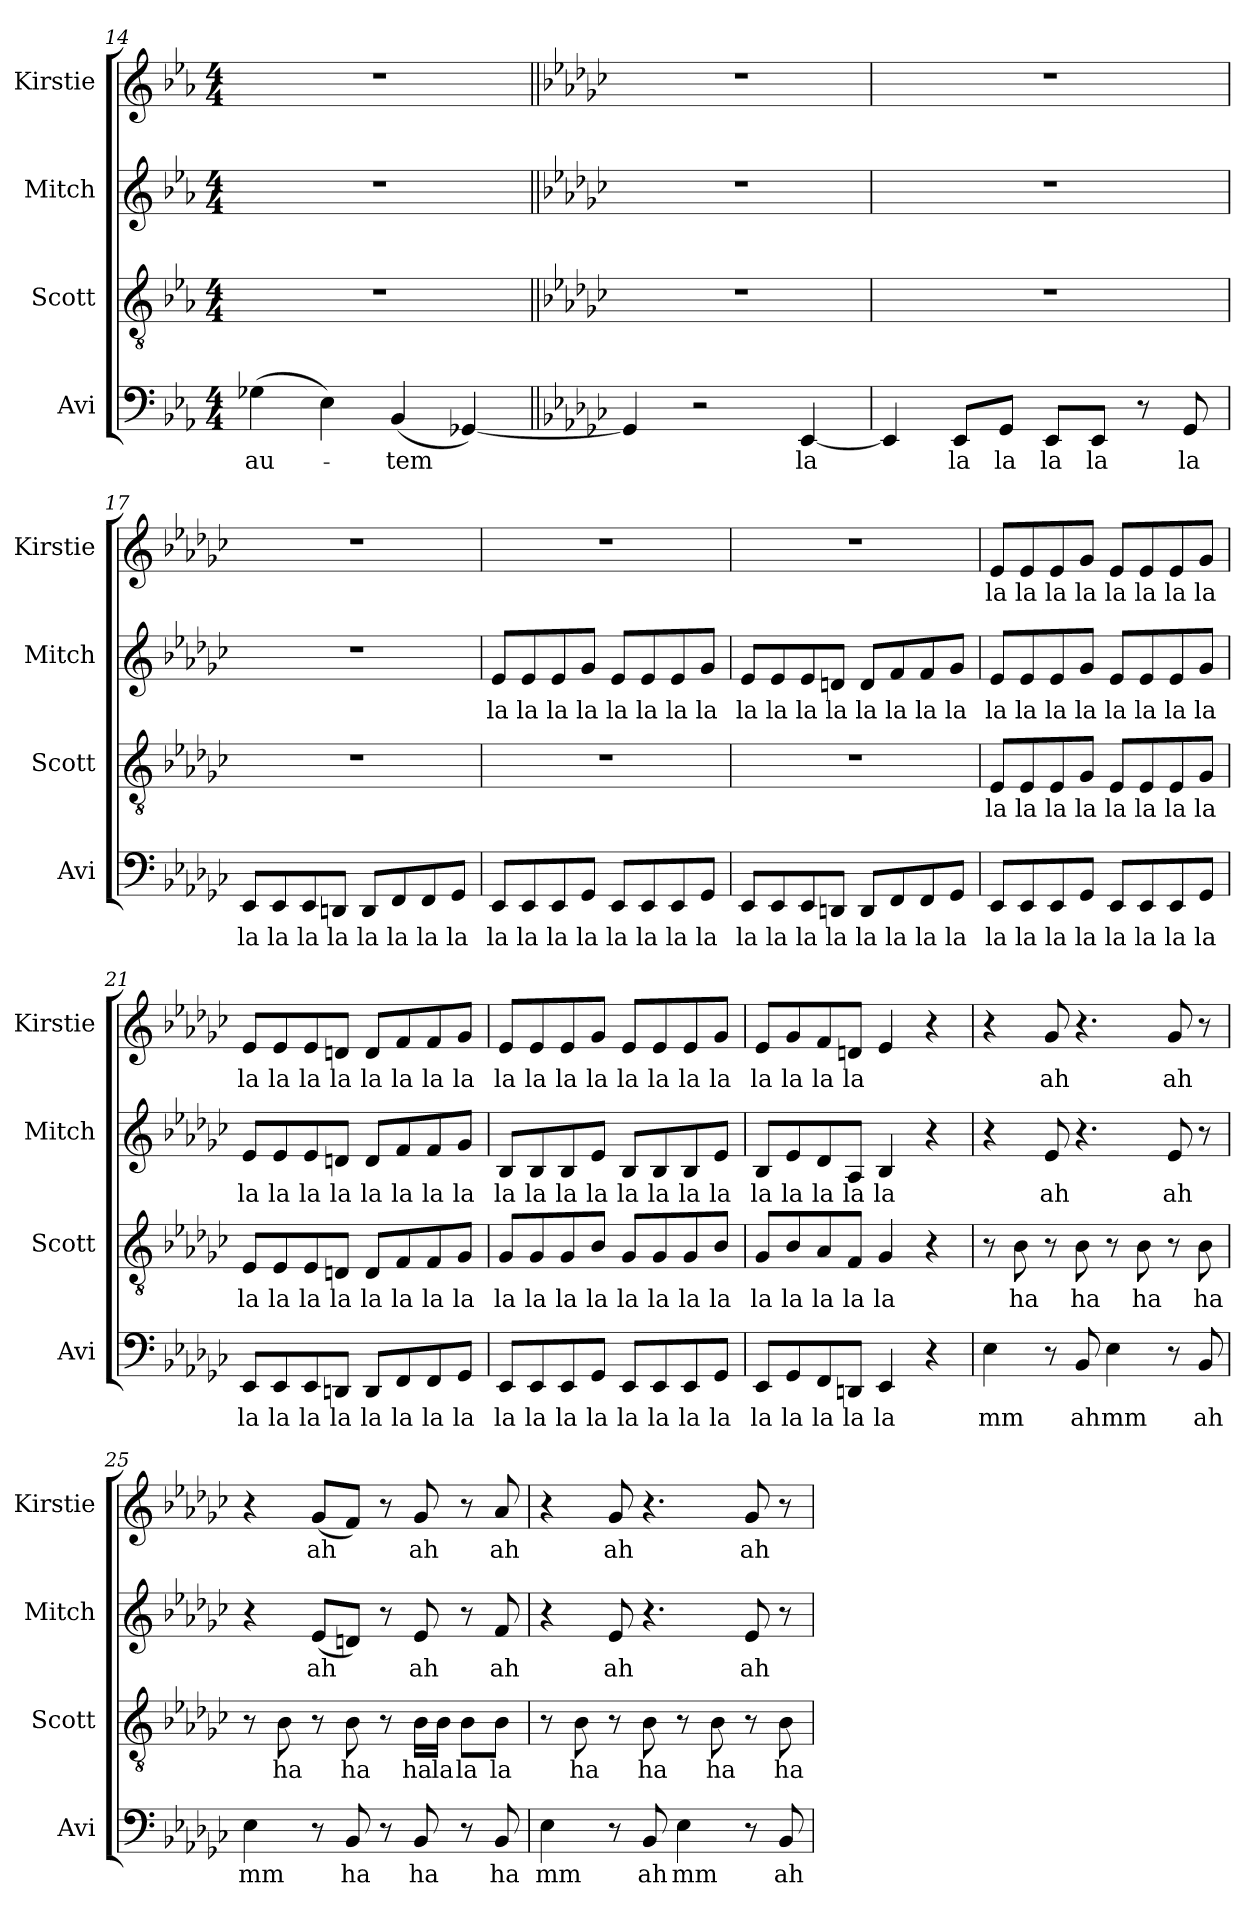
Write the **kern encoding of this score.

**kern	**text	**kern	**text	**kern	**text	**kern	**text
*part4	*part4	*part3	*part3	*part2	*part2	*part1	*part1
*staff4	*staff4	*staff3	*staff3	*staff2	*staff2	*staff1	*staff1
*I"Avi	*	*I"Scott	*	*I"Mitch	*	*I"Kirstie	*
*I'Avi	*	*I'Scott	*	*I'Mitch	*	*I'Kirstie	*
*clefF4	*	*clefGv2	*	*clefG2	*	*clefG2	*
*k[b-e-a-]	*	*k[b-e-a-]	*	*k[b-e-a-]	*	*k[b-e-a-]	*
*M4/4	*	*M4/4	*	*M4/4	*	*M4/4	*
=14	=14	=14	=14	=14	=14	=14	=14
(4G-X\	au-	1r	.	1r	.	1r	.
4E-\)	.	.	.	.	.	.	.
(4BB-/	-tem	.	.	.	.	.	.
[4GG-X/)	.	.	.	.	.	.	.
!!LO:LB:g=z
=15||	=15||	=15||	=15||	=15||	=15||	=15||	=15||
*k[b-e-a-d-g-c-]	*	*k[b-e-a-d-g-c-]	*	*k[b-e-a-d-g-c-]	*	*k[b-e-a-d-g-c-]	*
4GG-/]	.	1r	.	1r	.	1r	.
2r	.	.	.	.	.	.	.
[4EE-/	la	.	.	.	.	.	.
=16	=16	=16	=16	=16	=16	=16	=16
4EE-/]	.	1r	.	1r	.	1r	.
8EE-/L	la	.	.	.	.	.	.
8GG-/J	la	.	.	.	.	.	.
8EE-/L	la	.	.	.	.	.	.
8EE-/J	la	.	.	.	.	.	.
8r	.	.	.	.	.	.	.
8GG-/	la	.	.	.	.	.	.
=17	=17	=17	=17	=17	=17	=17	=17
8EE-/L	la	1r	.	1r	.	1r	.
8EE-/	la	.	.	.	.	.	.
8EE-/	la	.	.	.	.	.	.
8DDn/J	la	.	.	.	.	.	.
8DD/L	la	.	.	.	.	.	.
8FF/	la	.	.	.	.	.	.
8FF/	la	.	.	.	.	.	.
8GG-/J	la	.	.	.	.	.	.
=18	=18	=18	=18	=18	=18	=18	=18
8EE-/L	la	1r	.	8e-/L	la	1r	.
8EE-/	la	.	.	8e-/	la	.	.
8EE-/	la	.	.	8e-/	la	.	.
8GG-/J	la	.	.	8g-/J	la	.	.
8EE-/L	la	.	.	8e-/L	la	.	.
8EE-/	la	.	.	8e-/	la	.	.
8EE-/	la	.	.	8e-/	la	.	.
8GG-/J	la	.	.	8g-/J	la	.	.
!!LO:PB:g=z
=19	=19	=19	=19	=19	=19	=19	=19
8EE-/L	la	1r	.	8e-/L	la	1r	.
8EE-/	la	.	.	8e-/	la	.	.
8EE-/	la	.	.	8e-/	la	.	.
8DDn/J	la	.	.	8dn/J	la	.	.
8DD/L	la	.	.	8d/L	la	.	.
8FF/	la	.	.	8f/	la	.	.
8FF/	la	.	.	8f/	la	.	.
8GG-/J	la	.	.	8g-/J	la	.	.
=20	=20	=20	=20	=20	=20	=20	=20
8EE-/L	la	8E-/L	la	8e-/L	la	8e-/L	la
8EE-/	la	8E-/	la	8e-/	la	8e-/	la
8EE-/	la	8E-/	la	8e-/	la	8e-/	la
8GG-/J	la	8G-/J	la	8g-/J	la	8g-/J	la
8EE-/L	la	8E-/L	la	8e-/L	la	8e-/L	la
8EE-/	la	8E-/	la	8e-/	la	8e-/	la
8EE-/	la	8E-/	la	8e-/	la	8e-/	la
8GG-/J	la	8G-/J	la	8g-/J	la	8g-/J	la
=21	=21	=21	=21	=21	=21	=21	=21
8EE-/L	la	8E-/L	la	8e-/L	la	8e-/L	la
8EE-/	la	8E-/	la	8e-/	la	8e-/	la
8EE-/	la	8E-/	la	8e-/	la	8e-/	la
8DDn/J	la	8Dn/J	la	8dn/J	la	8dn/J	la
8DD/L	la	8D/L	la	8d/L	la	8d/L	la
8FF/	la	8F/	la	8f/	la	8f/	la
8FF/	la	8F/	la	8f/	la	8f/	la
8GG-/J	la	8G-/J	la	8g-/J	la	8g-/J	la
!!LO:LB:g=z
=22	=22	=22	=22	=22	=22	=22	=22
8EE-/L	la	8G-/L	la	8B-/L	la	8e-/L	la
8EE-/	la	8G-/	la	8B-/	la	8e-/	la
8EE-/	la	8G-/	la	8B-/	la	8e-/	la
8GG-/J	la	8B-/J	la	8e-/J	la	8g-/J	la
8EE-/L	la	8G-/L	la	8B-/L	la	8e-/L	la
8EE-/	la	8G-/	la	8B-/	la	8e-/	la
8EE-/	la	8G-/	la	8B-/	la	8e-/	la
8GG-/J	la	8B-/J	la	8e-/J	la	8g-/J	la
=23	=23	=23	=23	=23	=23	=23	=23
8EE-/L	la	8G-/L	la	8B-/L	la	8e-/L	la
8GG-/	la	8B-/	la	8e-/	la	8g-/	la
8FF/	la	8A-/	la	8d-/	la	8f/	la
8DDn/J	la	8F/J	la	8A-/J	la	8dn/J	la
4EE-/	la	4G-/	la	4B-/	la	4e-/	.
4r	.	4r	.	4r	.	4r	.
=24	=24	=24	=24	=24	=24	=24	=24
*	*	*	*	*	*	*MM170	*
4E-\	mm	8r	.	4r	.	4r	.
.	.	8B-\	ha	.	.	.	.
8r	.	8r	.	8e-/	ah	8g-/	ah
8BB-/	ah	8B-\	ha	4.r	.	4.r	.
4E-\	mm	8r	.	.	.	.	.
.	.	8B-\	ha	.	.	.	.
8r	.	8r	.	8e-/	ah	8g-/	ah
8BB-/	ah	8B-\	ha	8r	.	8r	.
!!LO:PB:g=z
=25	=25	=25	=25	=25	=25	=25	=25
4E-\	mm	8r	.	4r	.	4r	.
.	.	8B-\	ha	.	.	.	.
8r	.	8r	.	(8e-/L	ah	(8g-/L	ah
8BB-/	ha	8B-\	ha	8dn/J)	.	8f/J)	.
8r	.	8r	.	8r	.	8r	.
8BB-/	ha	16B-\LL	ha	8e-/	ah	8g-/	ah
.	.	16B-\JJ	la	.	.	.	.
8r	.	8B-\L	la	8r	.	8r	.
8BB-/	ha	8B-\J	la	8f/	ah	8a-/	ah
=26	=26	=26	=26	=26	=26	=26	=26
4E-\	mm	8r	.	4r	.	4r	.
.	.	8B-\	ha	.	.	.	.
8r	.	8r	.	8e-/	ah	8g-/	ah
8BB-/	ah	8B-\	ha	4.r	.	4.r	.
4E-\	mm	8r	.	.	.	.	.
.	.	8B-\	ha	.	.	.	.
8r	.	8r	.	8e-/	ah	8g-/	ah
8BB-/	ah	8B-\	ha	8r	.	8r	.
=	=	=	=	=	=	=	=
*-	*-	*-	*-	*-	*-	*-	*-
